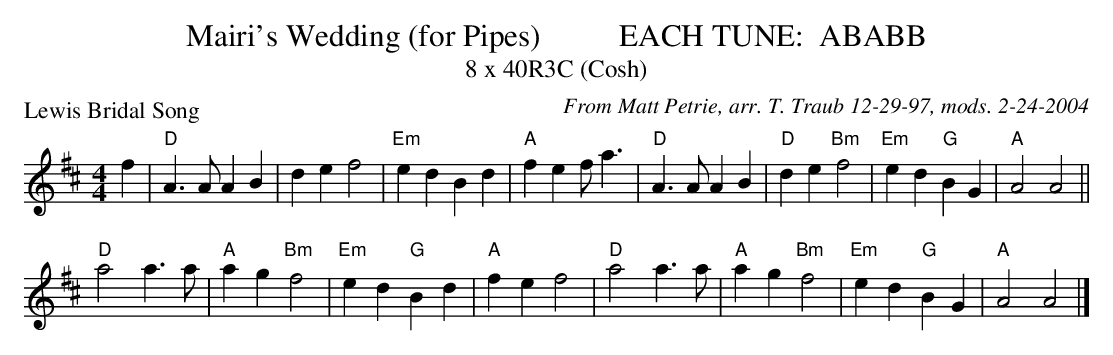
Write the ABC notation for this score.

X:1
T: Mairi's Wedding (for Pipes)          EACH TUNE:  ABABB
T: 8 x 40R3C (Cosh)
P: Lewis Bridal Song
C: From Matt Petrie, arr. T. Traub 12-29-97, mods. 2-24-2004
L: 1/4
M: 4/4
K: D
f|"D"A>A A B|d e f2|"Em"e d B d|"A"f e f<a|"D"A>A A B|"D"d e "Bm"f2|"Em"e d "G"B G|"A"A2 A2 ||
"D"a2 a>a |"A"a g "Bm"f2|"Em"e d "G"B d|"A"f e f2|"D"a2 a>a|"A"a g "Bm"f2|"Em"e d "G"B G|"A"A2 A2 |]
